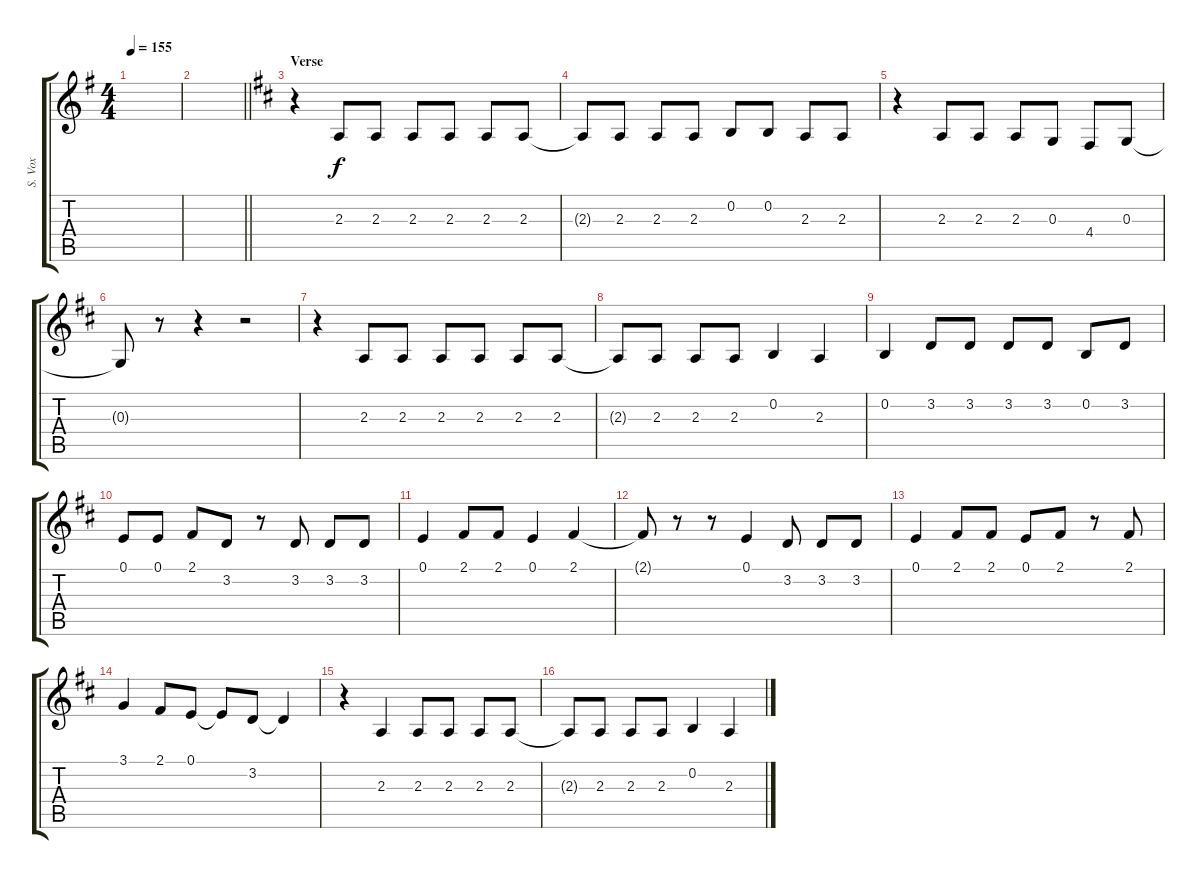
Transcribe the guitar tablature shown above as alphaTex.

\track ("S. Vox" "S. Vox") {instrument tenorsax}
\staff {score tabs}
\tuning (E4 B3 G3 D3 A2 E2) {hide}
\ts (4 4)
\tempo 155
\clef g2
\ks g
|
\barLineRight lightlight
|
\section ("" "Verse")
\ks d
r.4 2.3.8 2.3.8 2.3.8 2.3.8 2.3.8 2.3.8 |
2.3{t}.8 2.3.8 2.3.8 2.3.8 0.2.8 0.2.8 2.3.8 2.3.8 |
r.4 2.3.8 2.3.8 2.3.8 0.3.8 4.4.8 0.3.8 |
0.3{t}.8 r.8 r.4 r.2 |
r.4 2.3.8 2.3.8 2.3.8 2.3.8 2.3.8 2.3.8 |
2.3{t}.8 2.3.8 2.3.8 2.3.8 0.2.4 2.3.4 |
0.2.4 3.2.8 3.2.8 3.2.8 3.2.8 0.2.8 3.2.8 |
0.1.8 0.1.8 2.1.8 3.2.8 r.8 3.2.8 3.2.8 3.2.8 |
0.1.4 2.1.8 2.1.8 0.1.4 2.1.4 |
2.1{t}.8 r.8 r.8 0.1.4 3.2.8 3.2.8 3.2.8 |
0.1.4 2.1.8 2.1.8 0.1.8 2.1.8 r.8 2.1.8 |
3.1.4 2.1.8 0.1.8 0.1{t}.8 3.2.8 3.2{t}.4 |
r.4 2.3.4 2.3.8 2.3.8 2.3.8 2.3.8 |
2.3{t}.8 2.3.8 2.3.8 2.3.8 0.2.4 2.3.4
